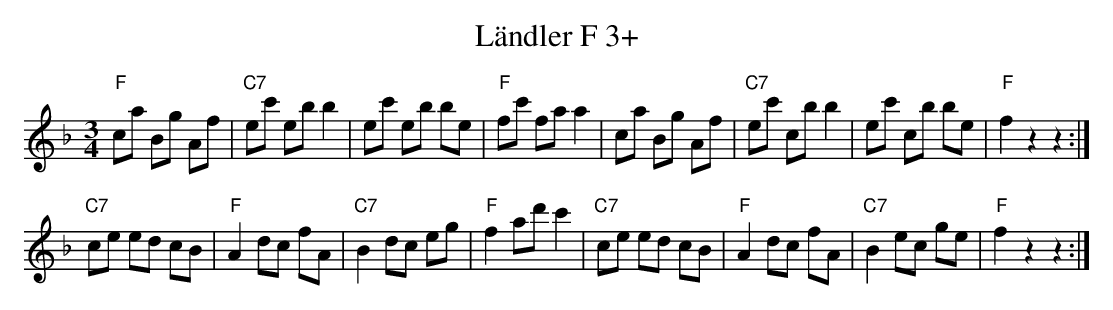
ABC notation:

X:1
T:Ländler F 3+
M:3/4
L:1/8
K:Fmaj
"F"ca Bg Af | "C7"ec' eb b2 | ec' eb be | "F"fc' fa a2 | \
ca Bg Af | "C7"ec' cb b2 | ec' cb be | "F"f2 z2 z2 :|
"C7"ce ed cB | "F"A2 dc fA | "C7"B2 dc eg | "F"f2 ad' c'2 | \
"C7"ce ed cB | "F"A2 dc fA | "C7"B2 ec ge | "F"f2 z2 z2 :|
